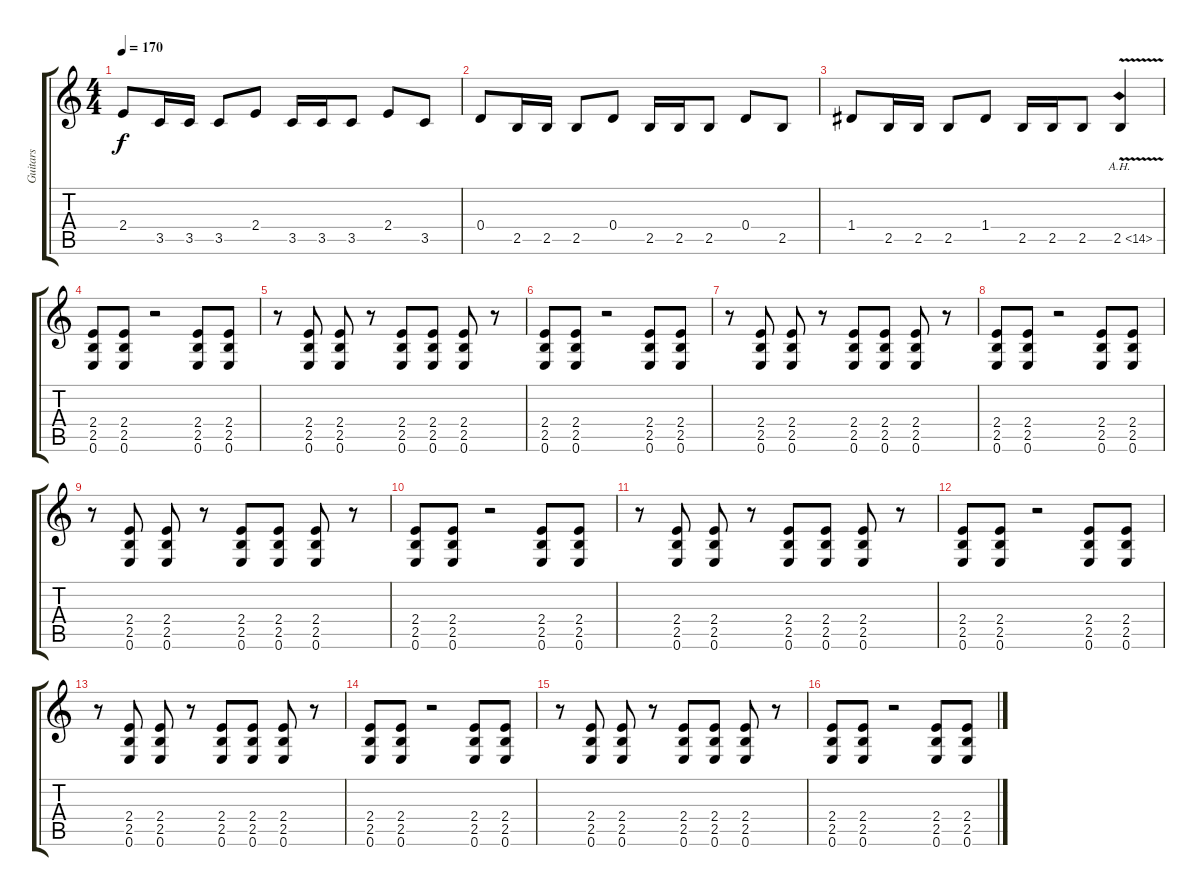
\track ("Guitars" "Guitars") {instrument distortionguitar}
\staff {score tabs}
\tuning (E4 B3 G3 D3 A2 E2) {hide}
\ts (4 4)
\tempo 170
\clef g2
\ks c
2.4.8{dy f} 3.5.16 3.5.16 3.5.8 2.4.8 3.5.16 3.5.16 3.5.8 2.4.8 3.5.8 |
0.4.8 2.5.16 2.5.16 2.5.8 0.4.8 2.5.16 2.5.16 2.5.8 0.4.8 2.5.8 |
1.4.8 2.5.16 2.5.16 2.5.8 1.4.8 2.5.16 2.5.16 2.5.8 2.5{ah 12 v}.4 |
(2.4 2.5 0.6).8 (2.4 2.5 0.6).8 r.2 (2.4 2.5 0.6).8 (2.4 2.5 0.6).8 |
r.8 (2.4 2.5 0.6).8 (2.4 2.5 0.6).8 r.8 (2.4 2.5 0.6).8 (2.4 2.5 0.6).8 (2.4 2.5 0.6).8 r.8 |
(2.4 2.5 0.6).8 (2.4 2.5 0.6).8 r.2 (2.4 2.5 0.6).8 (2.4 2.5 0.6).8 |
r.8 (2.4 2.5 0.6).8 (2.4 2.5 0.6).8 r.8 (2.4 2.5 0.6).8 (2.4 2.5 0.6).8 (2.4 2.5 0.6).8 r.8 |
(2.4 2.5 0.6).8 (2.4 2.5 0.6).8 r.2 (2.4 2.5 0.6).8 (2.4 2.5 0.6).8 |
r.8 (2.4 2.5 0.6).8 (2.4 2.5 0.6).8 r.8 (2.4 2.5 0.6).8 (2.4 2.5 0.6).8 (2.4 2.5 0.6).8 r.8 |
(2.4 2.5 0.6).8 (2.4 2.5 0.6).8 r.2 (2.4 2.5 0.6).8 (2.4 2.5 0.6).8 |
r.8 (2.4 2.5 0.6).8 (2.4 2.5 0.6).8 r.8 (2.4 2.5 0.6).8 (2.4 2.5 0.6).8 (2.4 2.5 0.6).8 r.8 |
(2.4 2.5 0.6).8 (2.4 2.5 0.6).8 r.2 (2.4 2.5 0.6).8 (2.4 2.5 0.6).8 |
r.8 (2.4 2.5 0.6).8 (2.4 2.5 0.6).8 r.8 (2.4 2.5 0.6).8 (2.4 2.5 0.6).8 (2.4 2.5 0.6).8 r.8 |
(2.4 2.5 0.6).8 (2.4 2.5 0.6).8 r.2 (2.4 2.5 0.6).8 (2.4 2.5 0.6).8 |
r.8 (2.4 2.5 0.6).8 (2.4 2.5 0.6).8 r.8 (2.4 2.5 0.6).8 (2.4 2.5 0.6).8 (2.4 2.5 0.6).8 r.8 |
(2.4 2.5 0.6).8 (2.4 2.5 0.6).8 r.2 (2.4 2.5 0.6).8 (2.4 2.5 0.6).8
